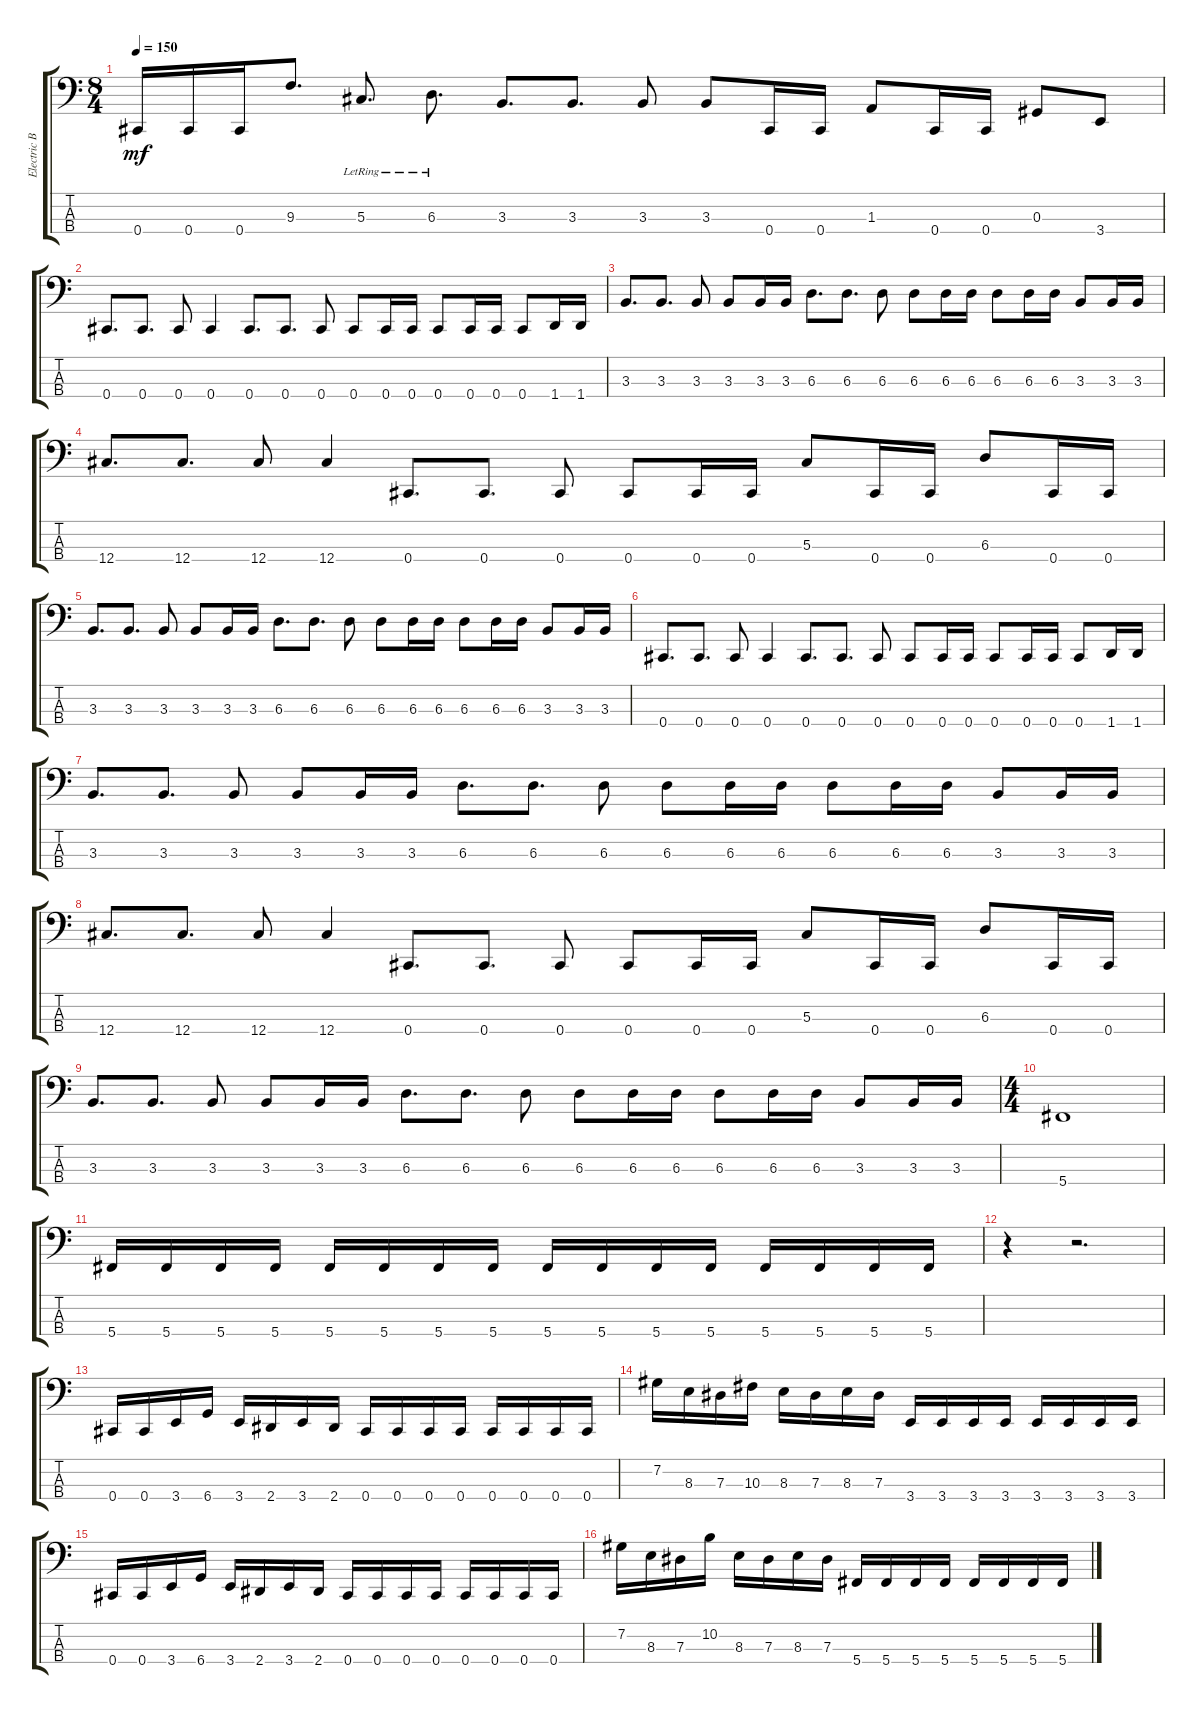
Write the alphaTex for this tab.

\track ("Electric Bass" "Electric B") {instrument electricbassfinger}
\staff {score tabs}
\tuning (Gb2 Db2 Ab1 Db1) {hide}
\ts (8 4)
\tempo 150
\clef f4
\ks c
0.4.16{dy mf} 0.4.16 0.4.16 9.3.8{d} 5.3{lr}.8{d} 6.3{lr}.8{d} 3.3.8{d} 3.3.8{d} 3.3.8 3.3.8 0.4.16 0.4.16 1.3.8 0.4.16 0.4.16 0.3.8 3.4.8 |
0.4.8{d} 0.4.8{d} 0.4.8 0.4.4 0.4.8{d} 0.4.8{d} 0.4.8 0.4.8 0.4.16 0.4.16 0.4.8 0.4.16 0.4.16 0.4.8 1.4.16 1.4.16 |
3.3.8{d} 3.3.8{d} 3.3.8 3.3.8 3.3.16 3.3.16 6.3.8{d} 6.3.8{d} 6.3.8 6.3.8 6.3.16 6.3.16 6.3.8 6.3.16 6.3.16 3.3.8 3.3.16 3.3.16 |
12.4.8{d} 12.4.8{d} 12.4.8 12.4.4 0.4.8{d} 0.4.8{d} 0.4.8 0.4.8 0.4.16 0.4.16 5.3.8 0.4.16 0.4.16 6.3.8 0.4.16 0.4.16 |
3.3.8{d} 3.3.8{d} 3.3.8 3.3.8 3.3.16 3.3.16 6.3.8{d} 6.3.8{d} 6.3.8 6.3.8 6.3.16 6.3.16 6.3.8 6.3.16 6.3.16 3.3.8 3.3.16 3.3.16 |
0.4.8{d} 0.4.8{d} 0.4.8 0.4.4 0.4.8{d} 0.4.8{d} 0.4.8 0.4.8 0.4.16 0.4.16 0.4.8 0.4.16 0.4.16 0.4.8 1.4.16 1.4.16 |
3.3.8{d} 3.3.8{d} 3.3.8 3.3.8 3.3.16 3.3.16 6.3.8{d} 6.3.8{d} 6.3.8 6.3.8 6.3.16 6.3.16 6.3.8 6.3.16 6.3.16 3.3.8 3.3.16 3.3.16 |
12.4.8{d} 12.4.8{d} 12.4.8 12.4.4 0.4.8{d} 0.4.8{d} 0.4.8 0.4.8 0.4.16 0.4.16 5.3.8 0.4.16 0.4.16 6.3.8 0.4.16 0.4.16 |
3.3.8{d} 3.3.8{d} 3.3.8 3.3.8 3.3.16 3.3.16 6.3.8{d} 6.3.8{d} 6.3.8 6.3.8 6.3.16 6.3.16 6.3.8 6.3.16 6.3.16 3.3.8 3.3.16 3.3.16 |
\ts (4 4)
5.4.1 |
5.4.16 5.4.16 5.4.16 5.4.16 5.4.16 5.4.16 5.4.16 5.4.16 5.4.16 5.4.16 5.4.16 5.4.16 5.4.16 5.4.16 5.4.16 5.4.16 |
r.4 r.2{d} |
0.4.16 0.4.16 3.4.16 6.4.16 3.4.16 2.4.16 3.4.16 2.4.16 0.4.16 0.4.16 0.4.16 0.4.16 0.4.16 0.4.16 0.4.16 0.4.16 |
7.2.16 8.3.16 7.3.16 10.3.16 8.3.16 7.3.16 8.3.16 7.3.16 3.4.16 3.4.16 3.4.16 3.4.16 3.4.16 3.4.16 3.4.16 3.4.16 |
0.4.16 0.4.16 3.4.16 6.4.16 3.4.16 2.4.16 3.4.16 2.4.16 0.4.16 0.4.16 0.4.16 0.4.16 0.4.16 0.4.16 0.4.16 0.4.16 |
7.2.16 8.3.16 7.3.16 10.2.16 8.3.16 7.3.16 8.3.16 7.3.16 5.4.16 5.4.16 5.4.16 5.4.16 5.4.16 5.4.16 5.4.16 5.4.16
